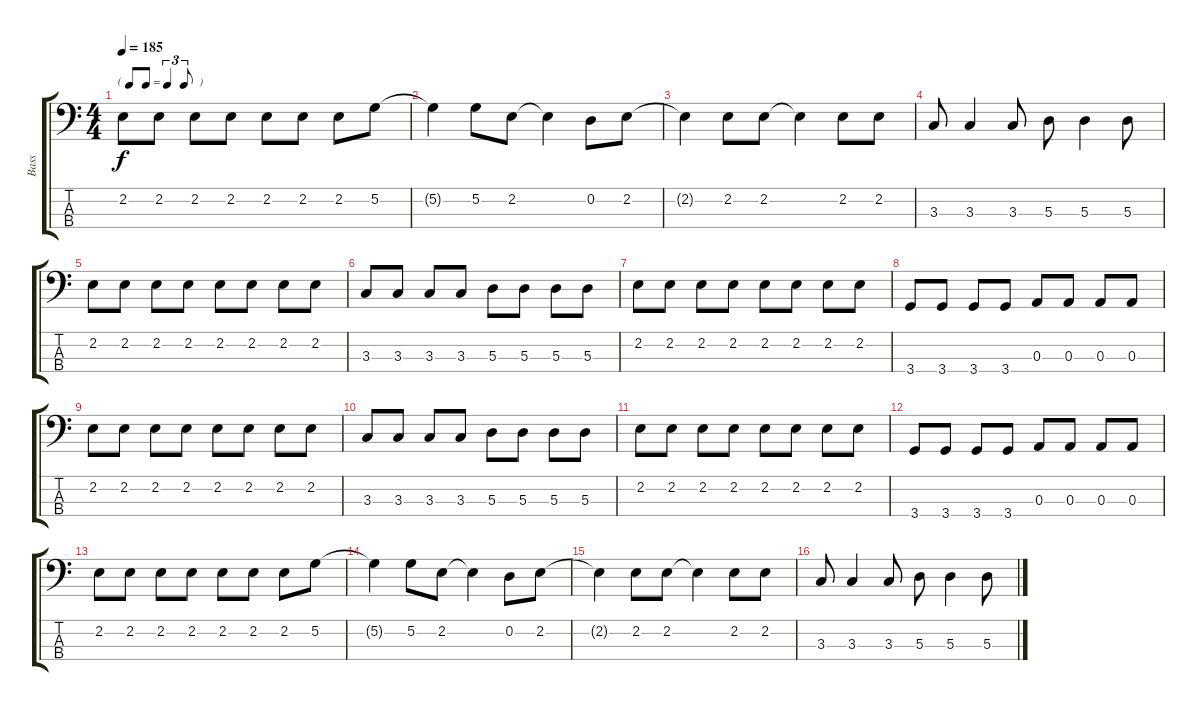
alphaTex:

\track ("Bass" "Bass") {instrument electricbassfinger}
\staff {score tabs}
\tuning (G2 D2 A1 E1) {hide}
\ts (4 4)
\tf triplet8th
\tempo 185
\clef f4
\ks c
2.2.8{dy f} 2.2.8 2.2.8 2.2.8 2.2.8 2.2.8 2.2.8 5.2.8 |
5.2{t}.4 5.2.8 2.2.8 2.2{t}.4 0.2.8 2.2.8 |
2.2{t}.4 2.2.8 2.2.8 2.2{t}.4 2.2.8 2.2.8 |
3.3.8 3.3.4 3.3.8 5.3.8 5.3.4 5.3.8 |
2.2.8 2.2.8 2.2.8 2.2.8 2.2.8 2.2.8 2.2.8 2.2.8 |
3.3.8 3.3.8 3.3.8 3.3.8 5.3.8 5.3.8 5.3.8 5.3.8 |
2.2.8 2.2.8 2.2.8 2.2.8 2.2.8 2.2.8 2.2.8 2.2.8 |
3.4.8 3.4.8 3.4.8 3.4.8 0.3.8 0.3.8 0.3.8 0.3.8 |
2.2.8 2.2.8 2.2.8 2.2.8 2.2.8 2.2.8 2.2.8 2.2.8 |
3.3.8 3.3.8 3.3.8 3.3.8 5.3.8 5.3.8 5.3.8 5.3.8 |
2.2.8 2.2.8 2.2.8 2.2.8 2.2.8 2.2.8 2.2.8 2.2.8 |
3.4.8 3.4.8 3.4.8 3.4.8 0.3.8 0.3.8 0.3.8 0.3.8 |
2.2.8 2.2.8 2.2.8 2.2.8 2.2.8 2.2.8 2.2.8 5.2.8 |
5.2{t}.4 5.2.8 2.2.8 2.2{t}.4 0.2.8 2.2.8 |
2.2{t}.4 2.2.8 2.2.8 2.2{t}.4 2.2.8 2.2.8 |
3.3.8 3.3.4 3.3.8 5.3.8 5.3.4 5.3.8
